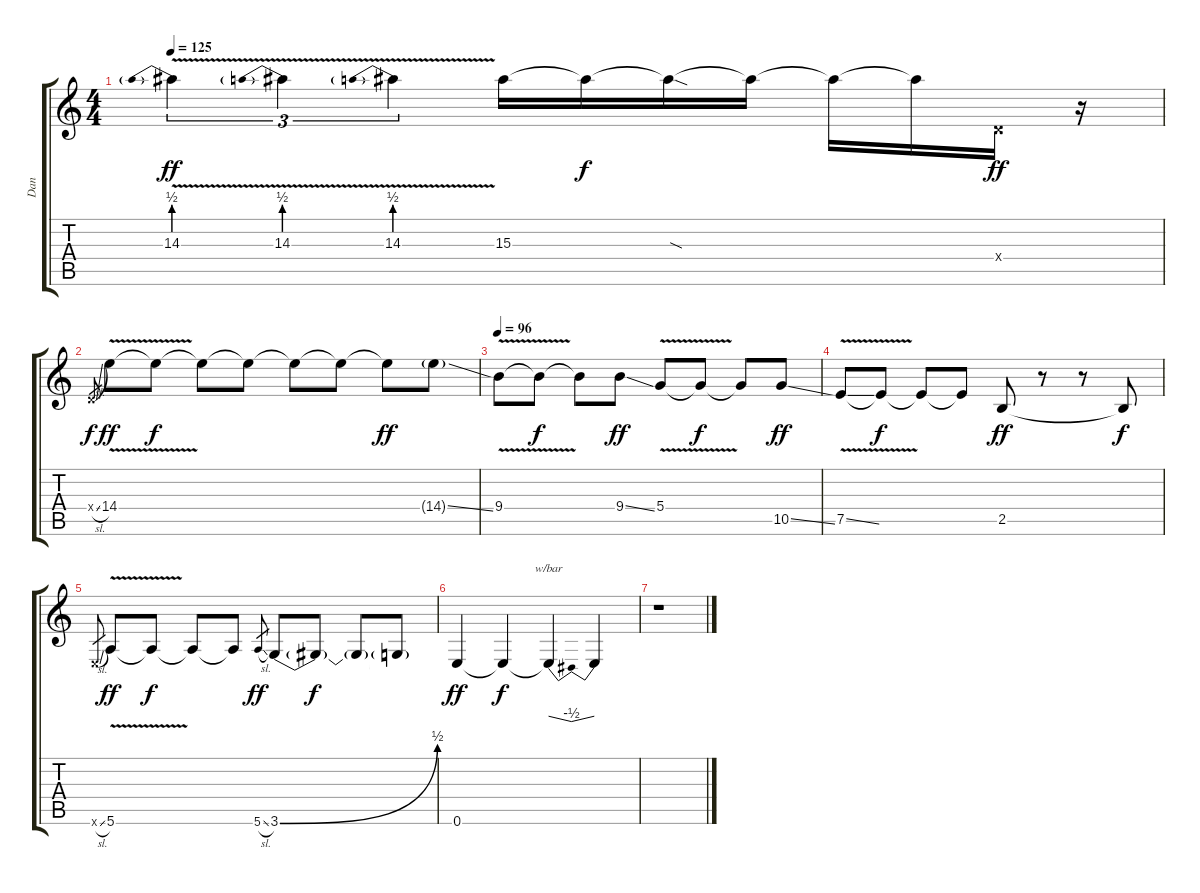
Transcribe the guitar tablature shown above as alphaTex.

\track ("Dan" "Dan") {instrument distortionguitar}
\staff {score tabs}
\tuning (E4 B3 G3 D3 A2 E2) {hide}
\ts (4 4)
\tempo 125
\clef g2
\ks c
14.3{be (prebend 0 2 60 2) v}.4{tu (3 2) dy ff} 14.3{be (prebend 0 2 60 2) v}.4{tu (3 2)} 14.3{be (prebend 0 2 60 2) v}.4{tu (3 2)} 15.3.16 15.3{t}.16{dy f} 15.3{sod t}.16 15.3{t}.16 15.3{t}.16 15.3{t}.16 0.4{x}.16{dy ff} r.16 |
0.4{sl x}.8{gr dy f} 14.4{v}.8{dy ff} 14.4{t}.8{dy f} 14.4{t}.8 14.4{t}.8 14.4{t}.8 14.4{t}.8 14.4{t}.8{dy ff} 14.4{ss g}.8 |
\tempo 96
9.4{v}.8 9.4{t}.8{dy f} 9.4{t}.8 9.4{ss}.8{dy ff} 5.4{v}.8 5.4{t}.8{dy f} 5.4{t}.8 10.5{ss}.8{dy ff} |
7.5{v ss}.8 7.5{t}.8{dy f} 7.5{t}.8 7.5{t}.8 2.5.8{dy ff} r.8 r.8 2.5{t}.8{dy f} |
0.6{sl x}.8{gr} 5.6{v}.8{dy ff} 5.6{t}.8{dy f} 5.6{t}.8 5.6{t}.8 5.6{sl}.8{gr dy ff} 3.6{be (bend 0 0 60 2)}.8 3.6{t}.8{dy f} 3.6{t}.8 3.6{t}.8 |
0.6.4{dy ff} 0.6{t}.4{dy f} 0.6{t}.4{tbe (dip default 0 0 30 -2 60 0)} 0.6{t}.4 |
r.1
